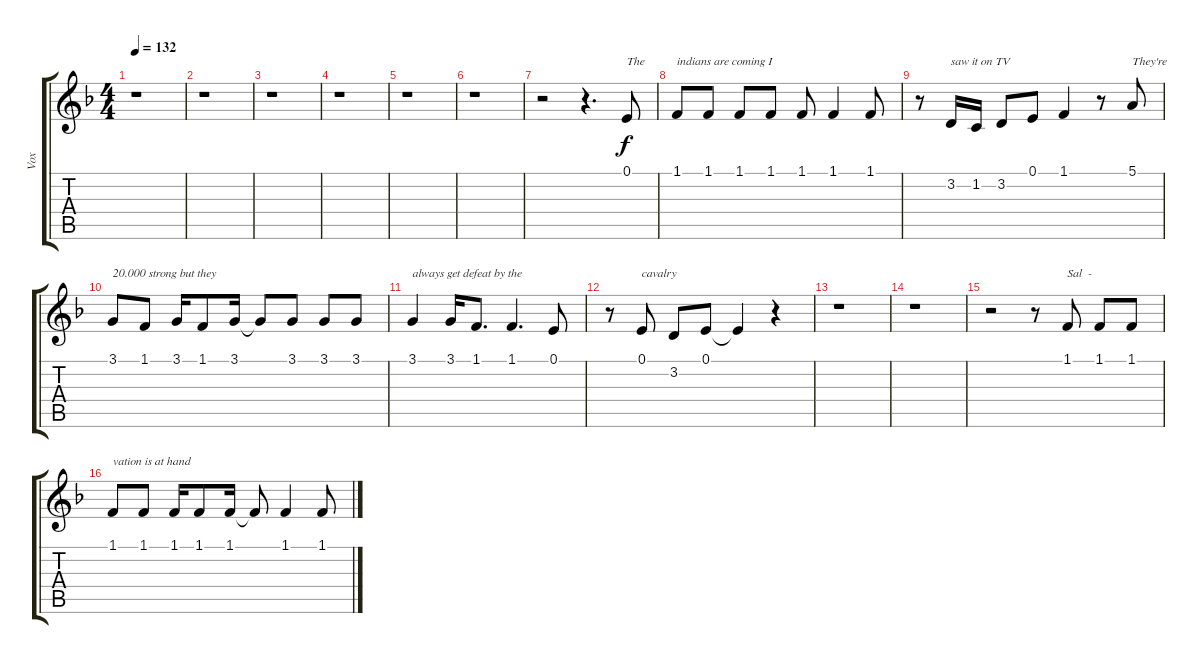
\track ("Vox" "Vox") {instrument violin}
\staff {score tabs}
\tuning (E4 B3 G3 D3 A2 E2) {hide}
\ts (4 4)
\tempo 132
\clef g2
\ks dminor
r.1{dy f} |
r.1 |
r.1 |
r.1 |
r.1 |
r.1 |
r.2 r.4{d} 0.1.8{txt "The"} |
1.1.8{txt "indians are coming I"} 1.1.8 1.1.8 1.1.8 1.1.8 1.1.4 1.1.8 |
r.8 3.2.16{txt "saw it on TV"} 1.2.16 3.2.8 0.1.8 1.1.4 r.8 5.1.8{txt "They're"} |
3.1.8{txt "20.000 strong but they"} 1.1.8 3.1.16 1.1.8 3.1.16 3.1{t}.8 3.1.8 3.1.8 3.1.8 |
3.1.4{txt "always get defeat by the"} 3.1.16 1.1.8{d} 1.1.4{d} 0.1.8 |
r.8 0.1.8{txt "cavalry"} 3.2.8 0.1.8 0.1{t}.4 r.4 |
r.1 |
r.1 |
r.2 r.8 1.1.8{txt "Sal  -"} 1.1.8 1.1.8 |
1.1.8{txt "vation is at hand"} 1.1.8 1.1.16 1.1.8 1.1.16 1.1{t}.8 1.1.4 1.1.8
